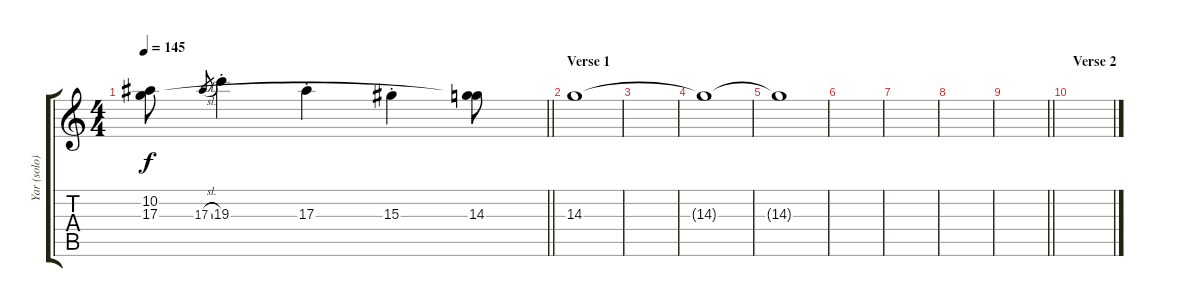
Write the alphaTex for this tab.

\track ("Yar (solo)" "Yar (solo)") {instrument distortionguitar}
\staff {score tabs}
\tuning (D4 A3 F3 C3 G2 C2) {hide}
\ts (4 4)
\tempo 145
\clef g2
\barLineRight lightlight
\ks c
(10.2 17.3{t}).8{dy f} 17.3{sl}.8{gr} 19.3{st}.4 17.3{st}.4 15.3{st}.4 (10.2{t} 14.3).8 |
\section ("" "Verse 1")
14.3.1{volume 0} |
|
14.3{t}.1 |
14.3{t}.1 |
|
|
|
\barLineRight lightlight
|
\section ("" "Verse 2")
